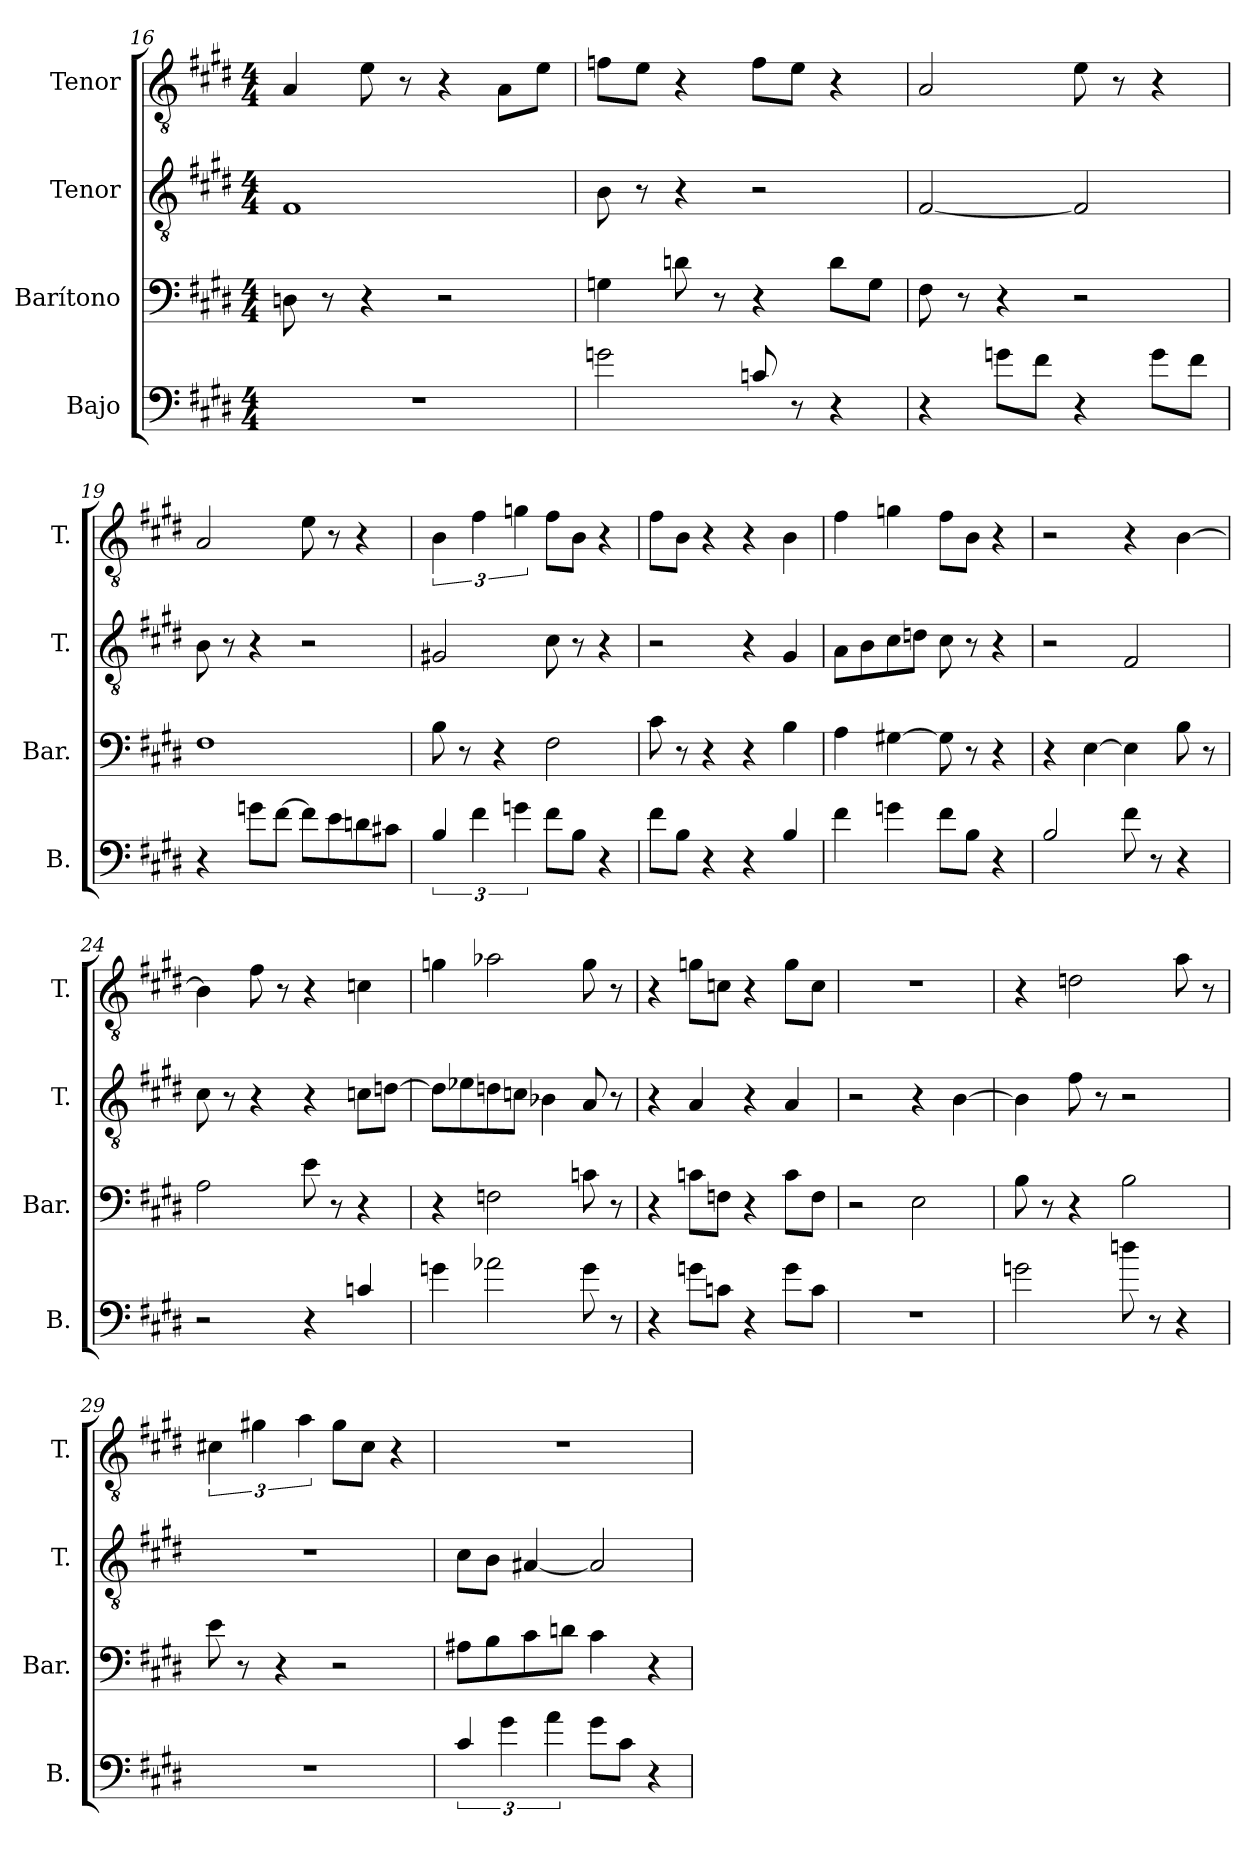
**kern	**kern	**kern	**kern
*part4	*part3	*part2	*part1
*staff4	*staff3	*staff2	*staff1
*I"Bajo	*I"Barítono	*I"Tenor	*I"Tenor
*I'B.	*I'Bar.	*I'T.	*I'T.
!!LO:PB:g=z
*clefF4	*clefF4	*clefGv2	*clefGv2
*ITrd7c12	*	*	*
*k[f#c#g#d#]	*k[f#c#g#d#]	*k[f#c#g#d#]	*k[f#c#g#d#]
*M4/4	*M4/4	*M4/4	*M4/4
=16	=16	=16	=16
1r	8Dn\	1F#	4A/
.	8r	.	.
.	4r	.	8e\
.	.	.	8r
.	2r	.	4r
.	.	.	8A\L
.	.	.	8e\J
=17	=17	=17	=17
2Gn\	4Gn\	8B\	8fn\L
.	.	8r	8e\J
.	8dn\	4r	4r
.	8r	.	.
8Cn/	4r	2r	8f\L
8r	.	.	8e\J
4r	8d\L	.	4r
.	8G\J	.	.
=18	=18	=18	=18
4r	8F#\	[2F#/	2A/
.	8r	.	.
8Gn\L	4r	.	.
8F#\J	.	.	.
4r	2r	2F#/]	8e\
.	.	.	8r
8G\L	.	.	4r
8F#\J	.	.	.
=19	=19	=19	=19
4r	1F#	8B\	2A/
.	.	8r	.
8Gn\L	.	4r	.
[8F#\J	.	.	.
8F#\L]	.	2r	8e\
8E\	.	.	8r
8Dn\	.	.	4r
8C#X\J	.	.	.
=20	=20	=20	=20
6BB/	8B\	2G#X/	6B\
.	8r	.	.
6F#\	.	.	6f#\
.	4r	.	.
6Gn\	.	.	6gn\
8F#\L	2F#\	8c#\	8f#\L
8BB\J	.	8r	8B\J
4r	.	4r	4r
!!LO:LB:g=z
=21	=21	=21	=21
8F#\L	8c#\	2r	8f#\L
8BB\J	8r	.	8B\J
4r	4r	.	4r
4r	4r	4r	4r
4BB/	4B\	4G#/	4B\
=22	=22	=22	=22
4F#\	4A\	8A\L	4f#\
.	.	8B\	.
4Gn\	[4G#X\	8c#\	4gn\
.	.	8dn\J	.
8F#\L	8G#\]	8c#\	8f#\L
8BB\J	8r	8r	8B\J
4r	4r	4r	4r
=23	=23	=23	=23
2BB/	4r	2r	2r
.	[4E\	.	.
8F#\	4E\]	2F#/	4r
8r	.	.	.
4r	8B\	.	[4B\
.	8r	.	.
=24	=24	=24	=24
2r	2A\	8c#\	4B\]
.	.	8r	.
.	.	4r	8f#\
.	.	.	8r
4r	8e\	4r	4r
.	8r	.	.
4Cn/	4r	8cn\L	4cn\
.	.	[8dn\J	.
=25	=25	=25	=25
4Gn\	4r	8d\L]	4gn\
.	.	8e-X\	.
2A-X\	2Fn\	8dn\	2a-X\
.	.	8cn\J	.
.	.	4B-X\	.
8G\	8cn\	8A/	8g\
8r	8r	8r	8r
!!LO:LB:g=z
=26	=26	=26	=26
4r	4r	4r	4r
8Gn\L	8cn\L	4A/	8gn\L
8Cn\J	8Fn\J	.	8cn\J
4r	4r	4r	4r
8G\L	8c\L	4A/	8g\L
8C\J	8F\J	.	8c\J
=27	=27	=27	=27
1r	2r	2r	1r
.	2E\	4r	.
.	.	[4B\	.
=28	=28	=28	=28
2Gn\	8B\	4B\]	4r
.	8r	.	.
.	4r	8f#\	2dn\
.	.	8r	.
8dn\	2B\	2r	.
8r	.	.	.
4r	.	.	8a\
.	.	.	8r
=29	=29	=29	=29
1r	8e\	1r	6c#X\
.	8r	.	.
.	.	.	6g#X\
.	4r	.	.
.	.	.	6a\
.	2r	.	8g#\L
.	.	.	8c#\J
.	.	.	4r
=30	=30	=30	=30
6C#/	8A#X\L	8c#\L	1r
.	8B\	8B\J	.
6G#\	.	.	.
.	8c#\	[4A#X/	.
6A\	.	.	.
.	8dn\J	.	.
8G#\L	4c#\	2A#/]	.
8C#\J	.	.	.
4r	4r	.	.
=	=	=	=
*-	*-	*-	*-
